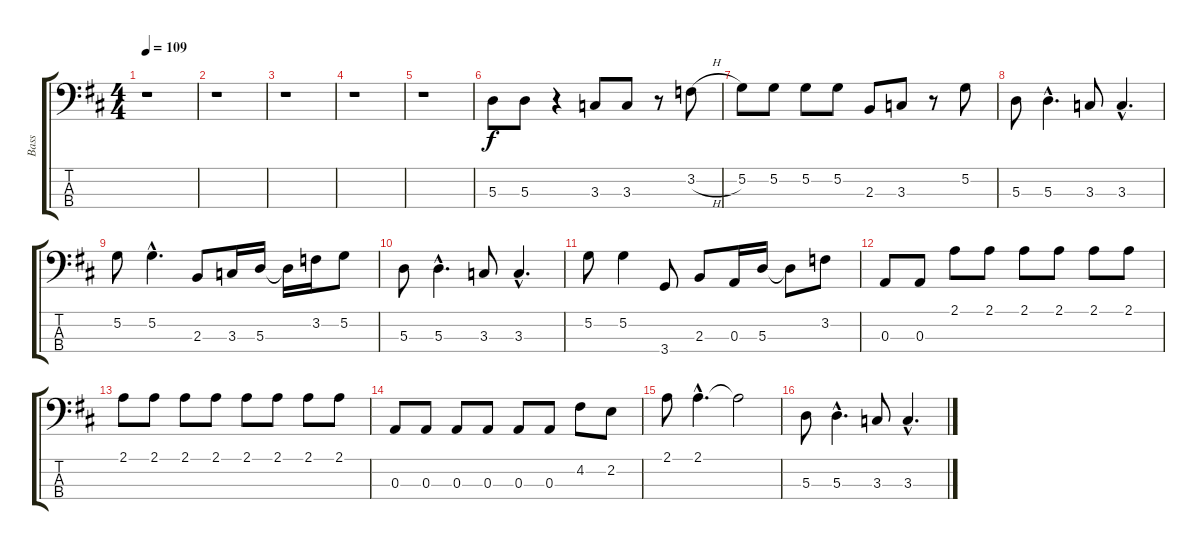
\track ("Bass" "Bass") {instrument electricbasspick}
\staff {score tabs}
\tuning (G2 D2 A1 E1) {hide}
\ts (4 4)
\tempo 109
\clef f4
\ks d
r.1{dy f instrument electricbasspick} |
r.1 |
r.1 |
r.1 |
r.1 |
5.3.8 5.3.8 r.4 3.3.8 3.3.8 r.8 3.2{h}.8 |
5.2.8 5.2.8 5.2.8 5.2.8 2.3.8 3.3.8 r.8 5.2.8 |
5.3.8 5.3{hac}.4{d} 3.3.8 3.3{hac}.4{d} |
5.2.8 5.2{hac}.4{d} 2.3.8 3.3.16 5.3.16 5.3{t}.16 3.2.16 5.2.8 |
5.3.8 5.3{hac}.4{d} 3.3.8 3.3{hac}.4{d} |
5.2.8 5.2.4 3.4.8 2.3.8 0.3.16 5.3.16 5.3{t}.8 3.2.8 |
0.3.8 0.3.8 2.1.8 2.1.8 2.1.8 2.1.8 2.1.8 2.1.8 |
2.1.8 2.1.8 2.1.8 2.1.8 2.1.8 2.1.8 2.1.8 2.1.8 |
0.3.8 0.3.8 0.3.8 0.3.8 0.3.8 0.3.8 4.2.8 2.2.8 |
2.1.8 2.1{hac}.4{d} 2.1{t}.2 |
5.3.8 5.3{hac}.4{d} 3.3.8 3.3{hac}.4{d}
